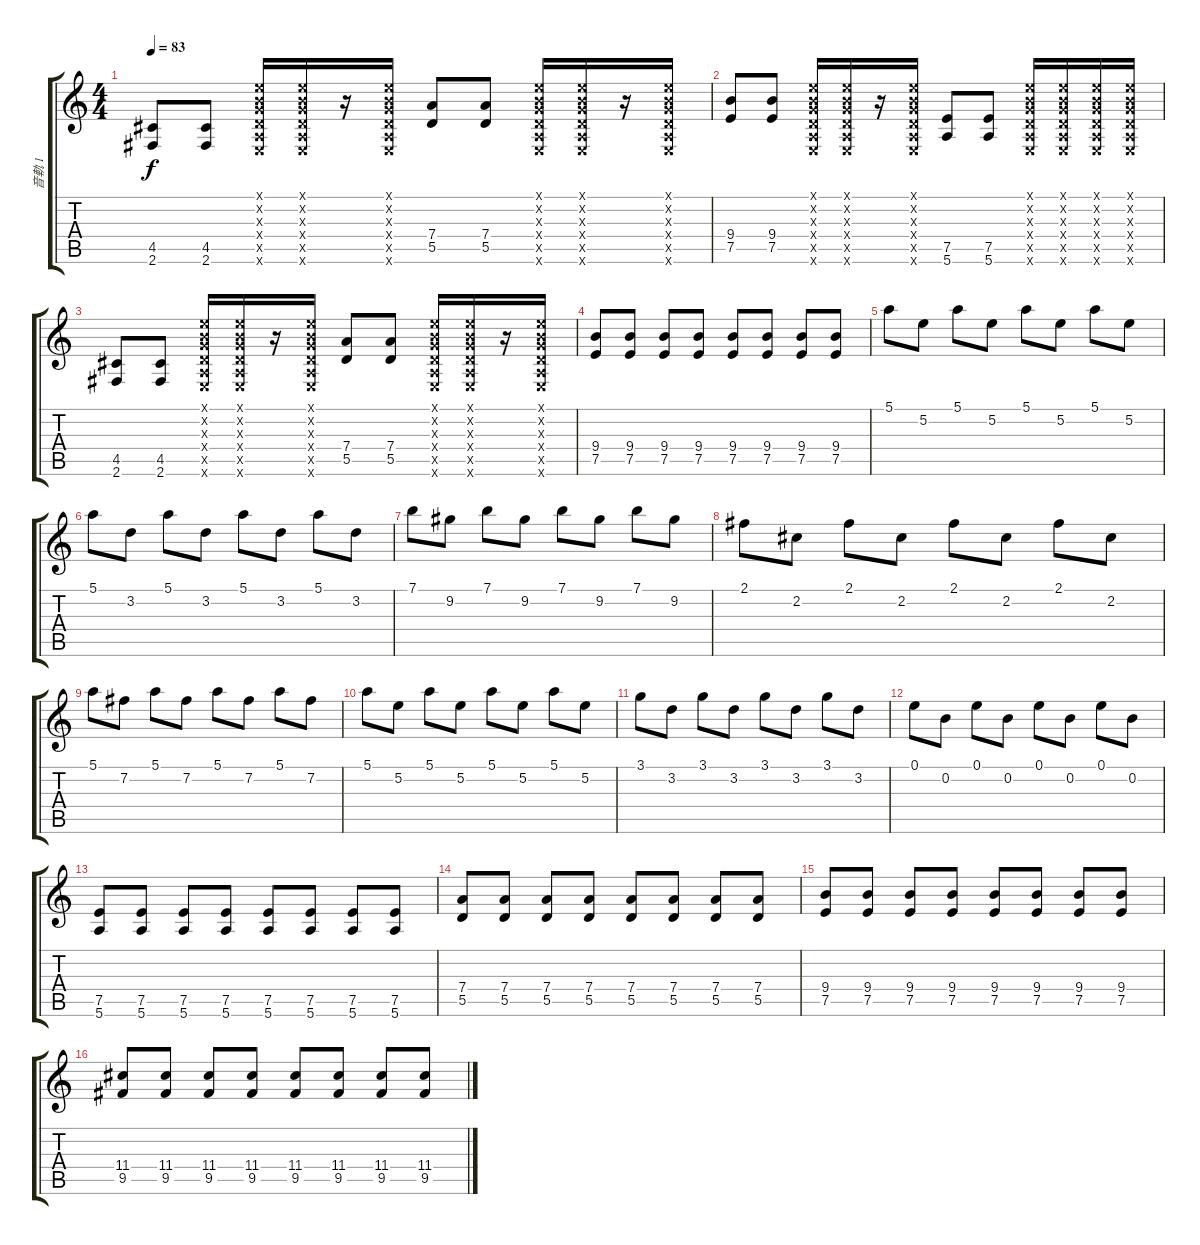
\track ("音軌 1" "音軌 1") {instrument overdrivenguitar}
\staff {score tabs}
\tuning (E4 B3 G3 D3 A2 E2) {hide}
\ts (4 4)
\tempo 83
\clef g2
\ks c
(4.5 2.6).8{dy f} (4.5 2.6).8 (0.1{x} 0.2{x} 0.3{x} 0.4{x} 0.5{x} 0.6{x}).16 (0.1{x} 0.2{x} 0.3{x} 0.4{x} 0.5{x} 0.6{x}).16 r.16 (0.1{x} 0.2{x} 0.3{x} 0.4{x} 0.5{x} 0.6{x}).16 (7.4 5.5).8 (7.4 5.5).8 (0.1{x} 0.2{x} 0.3{x} 0.4{x} 0.5{x} 0.6{x}).16 (0.1{x} 0.2{x} 0.3{x} 0.4{x} 0.5{x} 0.6{x}).16 r.16 (0.1{x} 0.2{x} 0.3{x} 0.4{x} 0.5{x} 0.6{x}).16 |
(9.4 7.5).8 (9.4 7.5).8 (0.1{x} 0.2{x} 0.3{x} 0.4{x} 0.5{x} 0.6{x}).16 (0.1{x} 0.2{x} 0.3{x} 0.4{x} 0.5{x} 0.6{x}).16 r.16 (0.1{x} 0.2{x} 0.3{x} 0.4{x} 0.5{x} 0.6{x}).16 (7.5 5.6).8 (7.5 5.6).8 (0.1{x} 0.2{x} 0.3{x} 0.4{x} 0.5{x} 0.6{x}).16 (0.1{x} 0.2{x} 0.3{x} 0.4{x} 0.5{x} 0.6{x}).16 (0.1{x} 0.2{x} 0.3{x} 0.4{x} 0.5{x} 0.6{x}).16 (0.1{x} 0.2{x} 0.3{x} 0.4{x} 0.5{x} 0.6{x}).16 |
(4.5 2.6).8 (4.5 2.6).8 (0.1{x} 0.2{x} 0.3{x} 0.4{x} 0.5{x} 0.6{x}).16 (0.1{x} 0.2{x} 0.3{x} 0.4{x} 0.5{x} 0.6{x}).16 r.16 (0.1{x} 0.2{x} 0.3{x} 0.4{x} 0.5{x} 0.6{x}).16 (7.4 5.5).8 (7.4 5.5).8 (0.1{x} 0.2{x} 0.3{x} 0.4{x} 0.5{x} 0.6{x}).16 (0.1{x} 0.2{x} 0.3{x} 0.4{x} 0.5{x} 0.6{x}).16 r.16 (0.1{x} 0.2{x} 0.3{x} 0.4{x} 0.5{x} 0.6{x}).16 |
(9.4 7.5).8 (9.4 7.5).8 (9.4 7.5).8 (9.4 7.5).8 (9.4 7.5).8 (9.4 7.5).8 (9.4 7.5).8 (9.4 7.5).8 |
5.1.8{instrument overdrivenguitar} 5.2.8 5.1.8 5.2.8 5.1.8 5.2.8 5.1.8 5.2.8 |
5.1.8 3.2.8 5.1.8 3.2.8 5.1.8 3.2.8 5.1.8 3.2.8 |
7.1.8 9.2.8 7.1.8 9.2.8 7.1.8 9.2.8 7.1.8 9.2.8 |
2.1.8 2.2.8 2.1.8 2.2.8 2.1.8 2.2.8 2.1.8 2.2.8 |
5.1.8 7.2.8 5.1.8 7.2.8 5.1.8 7.2.8 5.1.8 7.2.8 |
5.1.8 5.2.8 5.1.8 5.2.8 5.1.8 5.2.8 5.1.8 5.2.8 |
3.1.8 3.2.8 3.1.8 3.2.8 3.1.8 3.2.8 3.1.8 3.2.8 |
0.1.8 0.2.8 0.1.8 0.2.8 0.1.8 0.2.8 0.1.8 0.2.8 |
(7.5 5.6).8 (7.5 5.6).8 (7.5 5.6).8 (7.5 5.6).8 (7.5 5.6).8 (7.5 5.6).8 (7.5 5.6).8 (7.5 5.6).8 |
(7.4 5.5).8 (7.4 5.5).8 (7.4 5.5).8 (7.4 5.5).8 (7.4 5.5).8 (7.4 5.5).8 (7.4 5.5).8 (7.4 5.5).8 |
(9.4 7.5).8 (9.4 7.5).8 (9.4 7.5).8 (9.4 7.5).8 (9.4 7.5).8 (9.4 7.5).8 (9.4 7.5).8 (9.4 7.5).8 |
(11.4 9.5).8 (11.4 9.5).8 (11.4 9.5).8 (11.4 9.5).8 (11.4 9.5).8 (11.4 9.5).8 (11.4 9.5).8 (11.4 9.5).8
